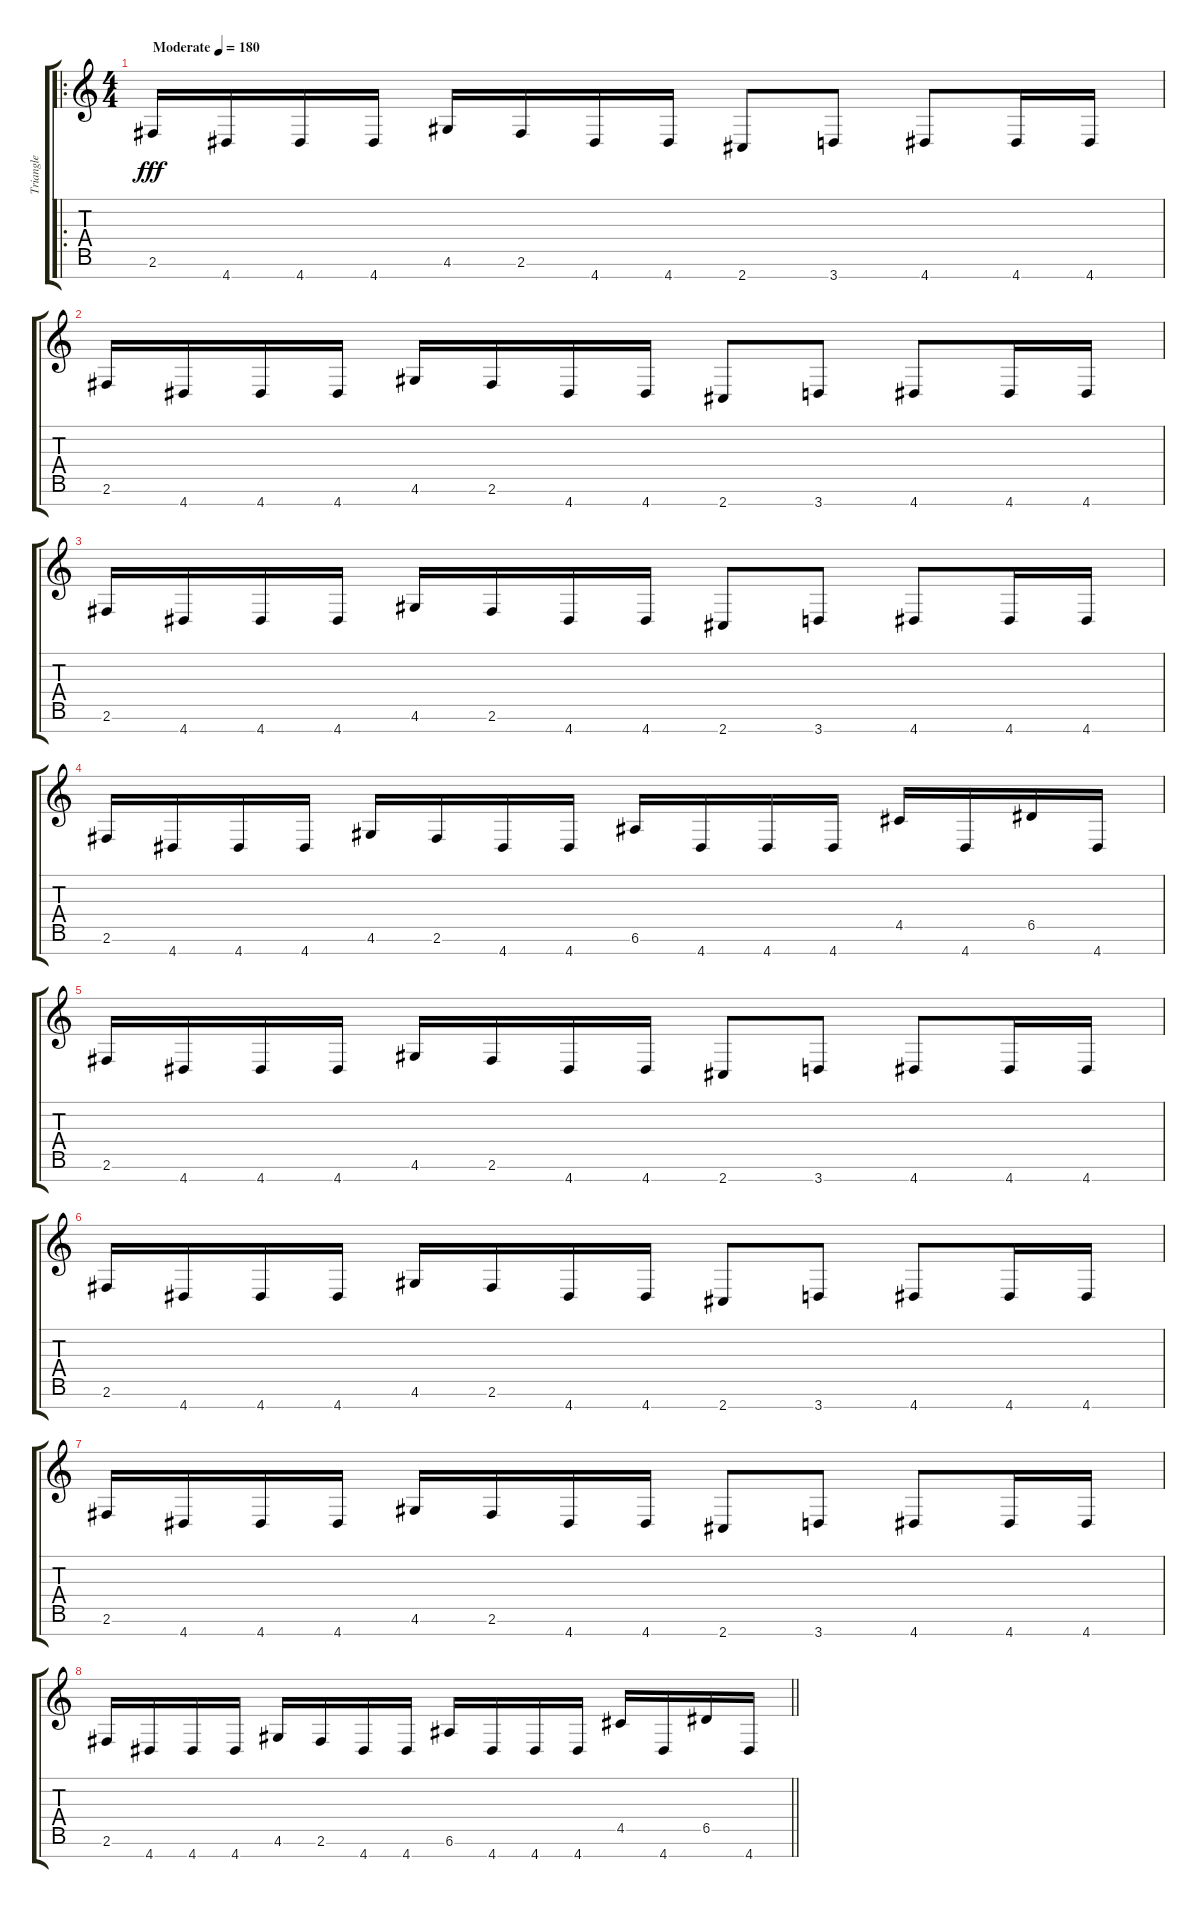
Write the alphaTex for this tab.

\track ("Triangle" "Triangle") {instrument electricbassfinger}
\staff {score tabs}
\tuning (E4 B3 G3 D3 A2 E2 B1) {hide}
\ro
\ts (4 4)
\tempo (180 "Moderate")
\clef g2
\ks c
2.6.16{dy fff instrument electricbassfinger} 4.7.16 4.7.16 4.7.16 4.6.16 2.6.16 4.7.16 4.7.16 2.7.8 3.7.8 4.7.8 4.7.16 4.7.16 |
2.6.16 4.7.16 4.7.16 4.7.16 4.6.16 2.6.16 4.7.16 4.7.16 2.7.8 3.7.8 4.7.8 4.7.16 4.7.16 |
2.6.16 4.7.16 4.7.16 4.7.16 4.6.16 2.6.16 4.7.16 4.7.16 2.7.8 3.7.8 4.7.8 4.7.16 4.7.16 |
2.6.16 4.7.16 4.7.16 4.7.16 4.6.16 2.6.16 4.7.16 4.7.16 6.6.16 4.7.16 4.7.16 4.7.16 4.5.16 4.7.16 6.5.16 4.7.16 |
2.6.16 4.7.16 4.7.16 4.7.16 4.6.16 2.6.16 4.7.16 4.7.16 2.7.8 3.7.8 4.7.8 4.7.16 4.7.16 |
2.6.16 4.7.16 4.7.16 4.7.16 4.6.16 2.6.16 4.7.16 4.7.16 2.7.8 3.7.8 4.7.8 4.7.16 4.7.16 |
2.6.16 4.7.16 4.7.16 4.7.16 4.6.16 2.6.16 4.7.16 4.7.16 2.7.8 3.7.8 4.7.8 4.7.16 4.7.16 |
\barLineRight lightlight
2.6.16 4.7.16 4.7.16 4.7.16 4.6.16 2.6.16 4.7.16 4.7.16 6.6.16 4.7.16 4.7.16 4.7.16 4.5.16 4.7.16 6.5.16 4.7.16
